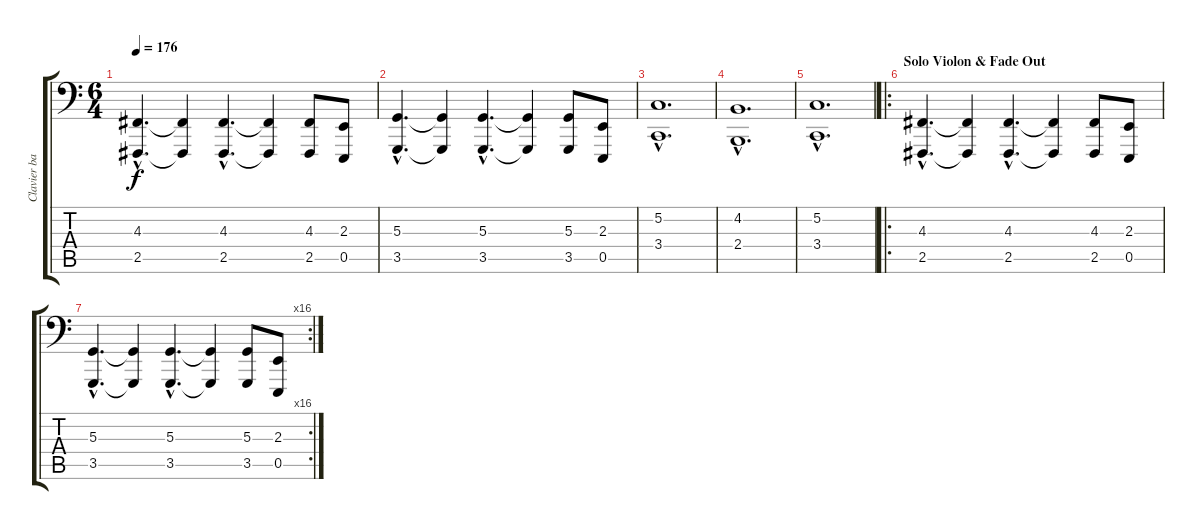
\track ("Clavier basse" "Clavier ba") {instrument electricpiano1}
\staff {score tabs}
\tuning (C3 G2 D2 A1 E1 B0) {hide}
\ts (6 4)
\tempo 176
\clef f4
\ks c
(4.3{hac} 2.5{hac}).4{d dy f} (4.3{t} 2.5{t}).4 (4.3{hac} 2.5{hac}).4{d} (4.3{t} 2.5{t}).4 (4.3 2.5).8 (2.3 0.5).8 |
(5.3{hac} 3.5{hac}).4{d} (5.3{t} 3.5{t}).4 (5.3{hac} 3.5{hac}).4{d} (5.3{t} 3.5{t}).4 (5.3 3.5).8 (2.3 0.5).8 |
(5.2{hac} 3.4{hac}).1{d} |
(4.2{hac} 2.4{hac}).1{d} |
(5.2{hac} 3.4{hac}).1{d} |
\ro
\section ("" "Solo Violon & Fade Out")
(4.3{hac} 2.5{hac}).4{d} (4.3{t} 2.5{t}).4 (4.3{hac} 2.5{hac}).4{d} (4.3{t} 2.5{t}).4 (4.3 2.5).8 (2.3 0.5).8 |
\rc 16
(5.3{hac} 3.5{hac}).4{d} (5.3{t} 3.5{t}).4 (5.3{hac} 3.5{hac}).4{d} (5.3{t} 3.5{t}).4 (5.3 3.5).8 (2.3 0.5).8
